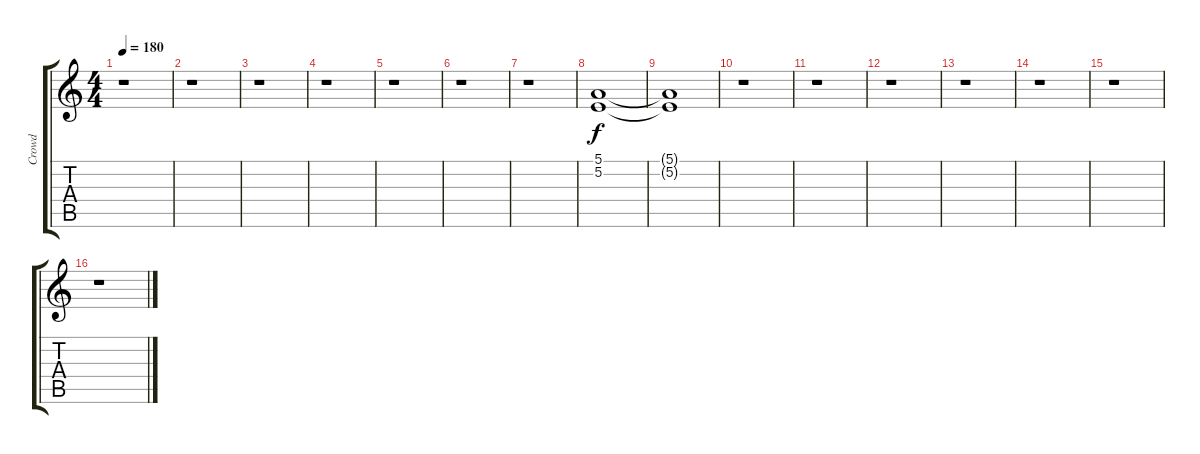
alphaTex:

\track ("Crowd" "Crowd") {instrument applause}
\staff {score tabs}
\tuning (E4 B3 G3 D3 A2 E2) {hide}
\ts (4 4)
\tempo 180
\clef g2
\ks c
r.1{dy f} |
r.1 |
r.1 |
r.1 |
r.1 |
r.1 |
r.1 |
(5.1 5.2).1{volume 0} |
(5.1{t} 5.2{t}).1 |
r.1 |
r.1 |
r.1 |
r.1 |
r.1 |
r.1 |
r.1
